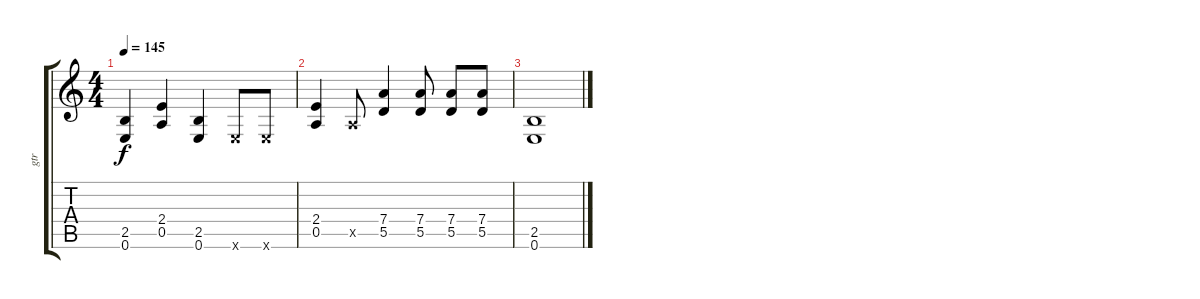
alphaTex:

\track ("gtr" "gtr") {instrument overdrivenguitar}
\staff {score tabs}
\tuning (E4 B3 G3 D3 A2 E2) {hide}
\ts (4 4)
\tempo 145
\clef g2
\ks c
(2.5 0.6).4{dy f} (2.4 0.5).4 (2.5 0.6).4 0.6{x}.8 0.6{x}.8 |
(2.4 0.5).4 0.5{x}.8 (7.4 5.5).4 (7.4 5.5).8 (7.4 5.5).8 (7.4 5.5).8 |
(2.5 0.6).1
